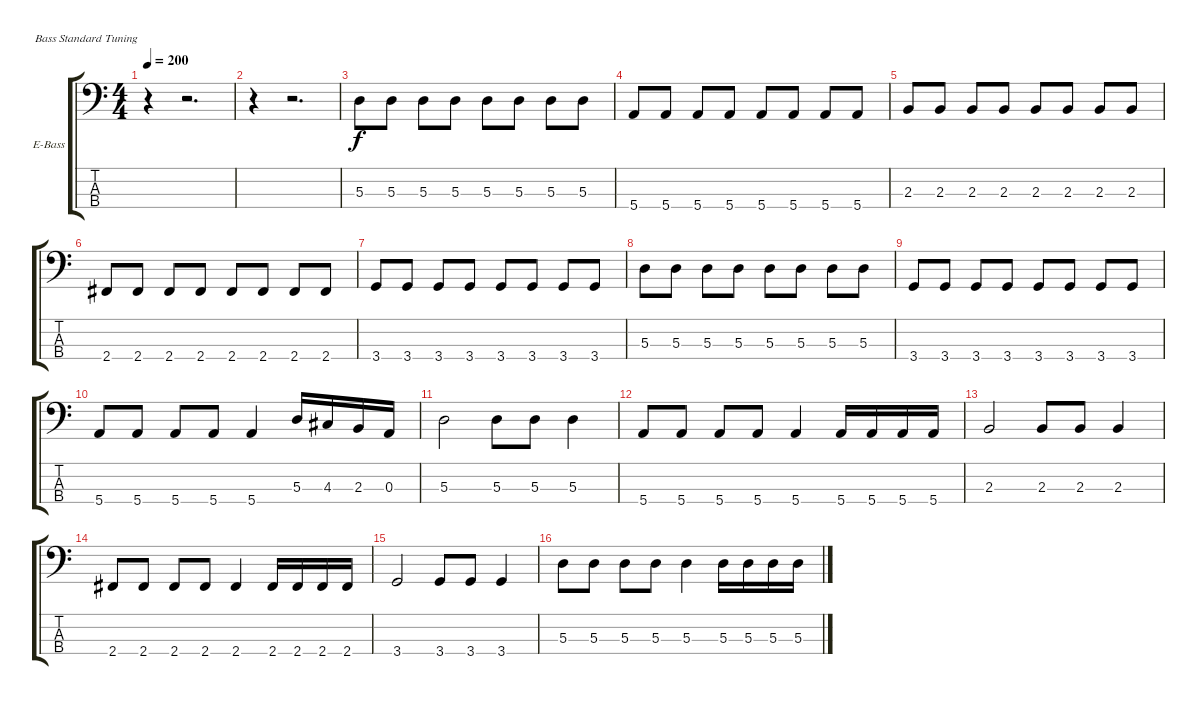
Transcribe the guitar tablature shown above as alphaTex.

\bracketExtendMode groupsimilarinstruments
\firstSystemTrackNameOrientation horizontal
\otherSystemsTrackNameOrientation horizontal
\track ("Basse" "E-Bass") {instrument electricbassfinger}
\staff {score tabs}
\tuning (G2 D2 A1 E1)
\ts (4 4)
\tempo 200
\clef f4
\ks c
r.4{dy f} r.2{d} |
r.4 r.2{d} |
5.3.8 5.3.8 5.3.8 5.3.8 5.3.8 5.3.8 5.3.8 5.3.8 |
5.4.8 5.4.8 5.4.8 5.4.8 5.4.8 5.4.8 5.4.8 5.4.8 |
2.3.8 2.3.8 2.3.8 2.3.8 2.3.8 2.3.8 2.3.8 2.3.8 |
2.4.8 2.4.8 2.4.8 2.4.8 2.4.8 2.4.8 2.4.8 2.4.8 |
3.4.8 3.4.8 3.4.8 3.4.8 3.4.8 3.4.8 3.4.8 3.4.8 |
5.3.8 5.3.8 5.3.8 5.3.8 5.3.8 5.3.8 5.3.8 5.3.8 |
3.4.8 3.4.8 3.4.8 3.4.8 3.4.8 3.4.8 3.4.8 3.4.8 |
5.4.8 5.4.8 5.4.8 5.4.8 5.4.4 5.3.16 4.3.16 2.3.16 0.3.16 |
5.3.2 5.3.8 5.3.8 5.3.4 |
5.4.8 5.4.8 5.4.8 5.4.8 5.4.4 5.4.16 5.4.16 5.4.16 5.4.16 |
2.3.2 2.3.8 2.3.8 2.3.4 |
2.4.8 2.4.8 2.4.8 2.4.8 2.4.4 2.4.16 2.4.16 2.4.16 2.4.16 |
3.4.2 3.4.8 3.4.8 3.4.4 |
5.3.8 5.3.8 5.3.8 5.3.8 5.3.4 5.3.16 5.3.16 5.3.16 5.3.16
